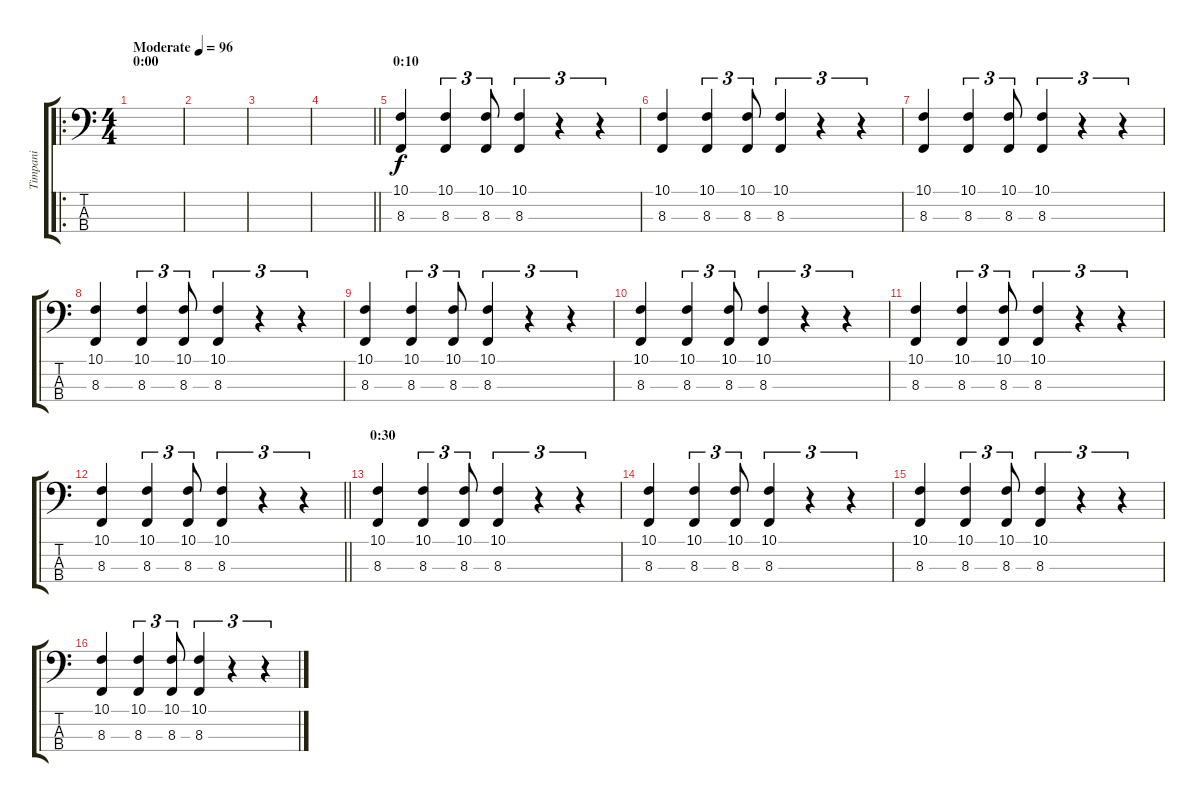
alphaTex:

\track ("Timpani" "Timpani") {instrument timpani}
\staff {score tabs}
\tuning (G2 D2 A1 E1) {hide}
\ro
\ts (4 4)
\section ("" "0:00")
\tempo (96 "Moderate")
\clef f4
\ks c
|
|
|
\barLineRight lightlight
|
\section ("" "0:10")
(10.1 8.3).4 (10.1 8.3).4{tu (3 2)} (10.1 8.3).8{tu (3 2)} (10.1 8.3).4{tu (3 2)} r.4{tu (3 2)} r.4{tu (3 2)} |
(10.1 8.3).4 (10.1 8.3).4{tu (3 2)} (10.1 8.3).8{tu (3 2)} (10.1 8.3).4{tu (3 2)} r.4{tu (3 2)} r.4{tu (3 2)} |
(10.1 8.3).4 (10.1 8.3).4{tu (3 2)} (10.1 8.3).8{tu (3 2)} (10.1 8.3).4{tu (3 2)} r.4{tu (3 2)} r.4{tu (3 2)} |
(10.1 8.3).4 (10.1 8.3).4{tu (3 2)} (10.1 8.3).8{tu (3 2)} (10.1 8.3).4{tu (3 2)} r.4{tu (3 2)} r.4{tu (3 2)} |
(10.1 8.3).4 (10.1 8.3).4{tu (3 2)} (10.1 8.3).8{tu (3 2)} (10.1 8.3).4{tu (3 2)} r.4{tu (3 2)} r.4{tu (3 2)} |
(10.1 8.3).4 (10.1 8.3).4{tu (3 2)} (10.1 8.3).8{tu (3 2)} (10.1 8.3).4{tu (3 2)} r.4{tu (3 2)} r.4{tu (3 2)} |
(10.1 8.3).4 (10.1 8.3).4{tu (3 2)} (10.1 8.3).8{tu (3 2)} (10.1 8.3).4{tu (3 2)} r.4{tu (3 2)} r.4{tu (3 2)} |
\barLineRight lightlight
(10.1 8.3).4 (10.1 8.3).4{tu (3 2)} (10.1 8.3).8{tu (3 2)} (10.1 8.3).4{tu (3 2)} r.4{tu (3 2)} r.4{tu (3 2)} |
\section ("" "0:30")
(10.1 8.3).4 (10.1 8.3).4{tu (3 2)} (10.1 8.3).8{tu (3 2)} (10.1 8.3).4{tu (3 2)} r.4{tu (3 2)} r.4{tu (3 2)} |
(10.1 8.3).4 (10.1 8.3).4{tu (3 2)} (10.1 8.3).8{tu (3 2)} (10.1 8.3).4{tu (3 2)} r.4{tu (3 2)} r.4{tu (3 2)} |
(10.1 8.3).4 (10.1 8.3).4{tu (3 2)} (10.1 8.3).8{tu (3 2)} (10.1 8.3).4{tu (3 2)} r.4{tu (3 2)} r.4{tu (3 2)} |
(10.1 8.3).4 (10.1 8.3).4{tu (3 2)} (10.1 8.3).8{tu (3 2)} (10.1 8.3).4{tu (3 2)} r.4{tu (3 2)} r.4{tu (3 2)}
